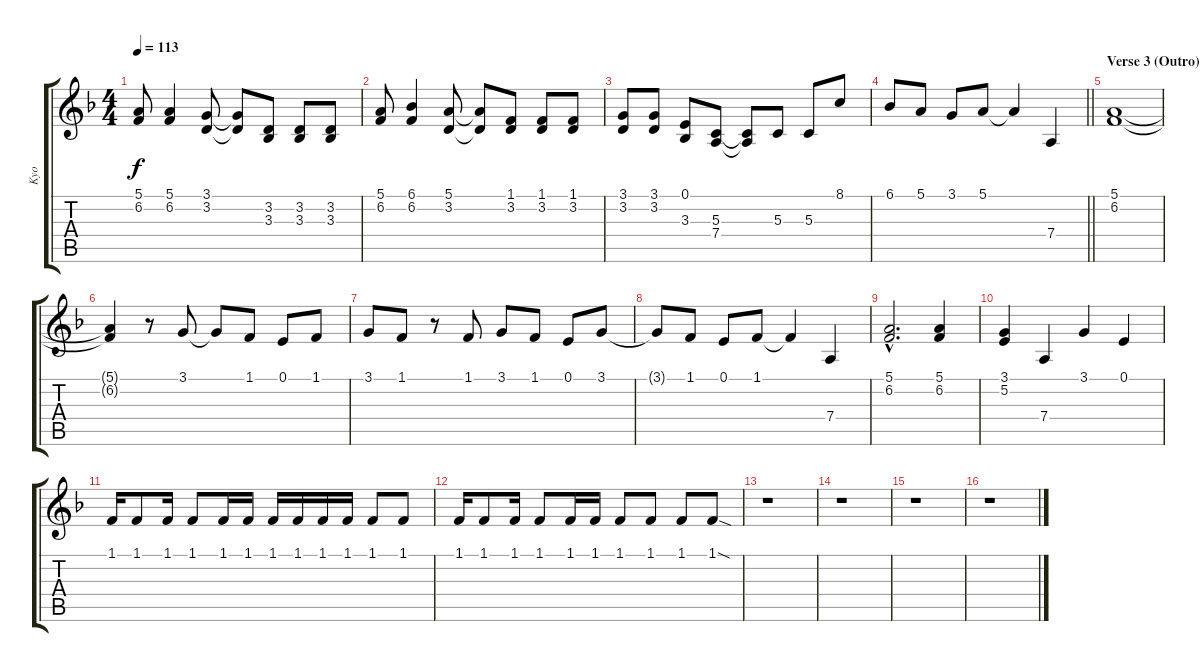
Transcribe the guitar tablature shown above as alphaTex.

\track ("Kyo" "Kyo") {instrument sopranosax}
\staff {score tabs}
\tuning (E4 B3 G3 D3 A2 E2) {hide}
\ts (4 4)
\tempo 113
\clef g2
\ks f
(5.1 6.2).8{dy f} (5.1 6.2).4 (3.1 3.2).8 (3.1{t} 3.2{t}).8 (3.2 3.3).8 (3.2 3.3).8 (3.2 3.3).8 |
(5.1 6.2).8 (6.1 6.2).4 (5.1 3.2).8 (5.1{t} 3.2{t}).8 (1.1 3.2).8 (1.1 3.2).8 (1.1 3.2).8 |
(3.1 3.2).8 (3.1 3.2).8 (0.1 3.3).8 (5.3 7.4).8 (5.3{t} 7.4{t}).8 5.3.8 5.3.8 8.1.8 |
\barLineRight lightlight
6.1.8 5.1.8 3.1.8 5.1.8 5.1{t}.4 7.4.4 |
\section ("" "Verse 3 (Outro)")
(5.1 6.2).1 |
(5.1{t} 6.2{t}).4 r.8 3.1.8 3.1{t}.8 1.1.8 0.1.8 1.1.8 |
3.1.8 1.1.8 r.8 1.1.8 3.1.8 1.1.8 0.1.8 3.1.8 |
3.1{t}.8 1.1.8 0.1.8 1.1.8 1.1{t}.4 7.4.4 |
(5.1{hac} 6.2{hac}).2{d} (5.1 6.2).4 |
(3.1 5.2).4 7.4.4 3.1.4 0.1.4 |
1.1.16 1.1.8 1.1.16 1.1.8 1.1.16 1.1.16 1.1.16 1.1.16 1.1.16 1.1.16 1.1.8 1.1.8 |
1.1.16 1.1.8 1.1.16 1.1.8 1.1.16 1.1.16 1.1.8 1.1.8 1.1.8 1.1{sod}.8 |
r.1 |
r.1 |
r.1 |
r.1
